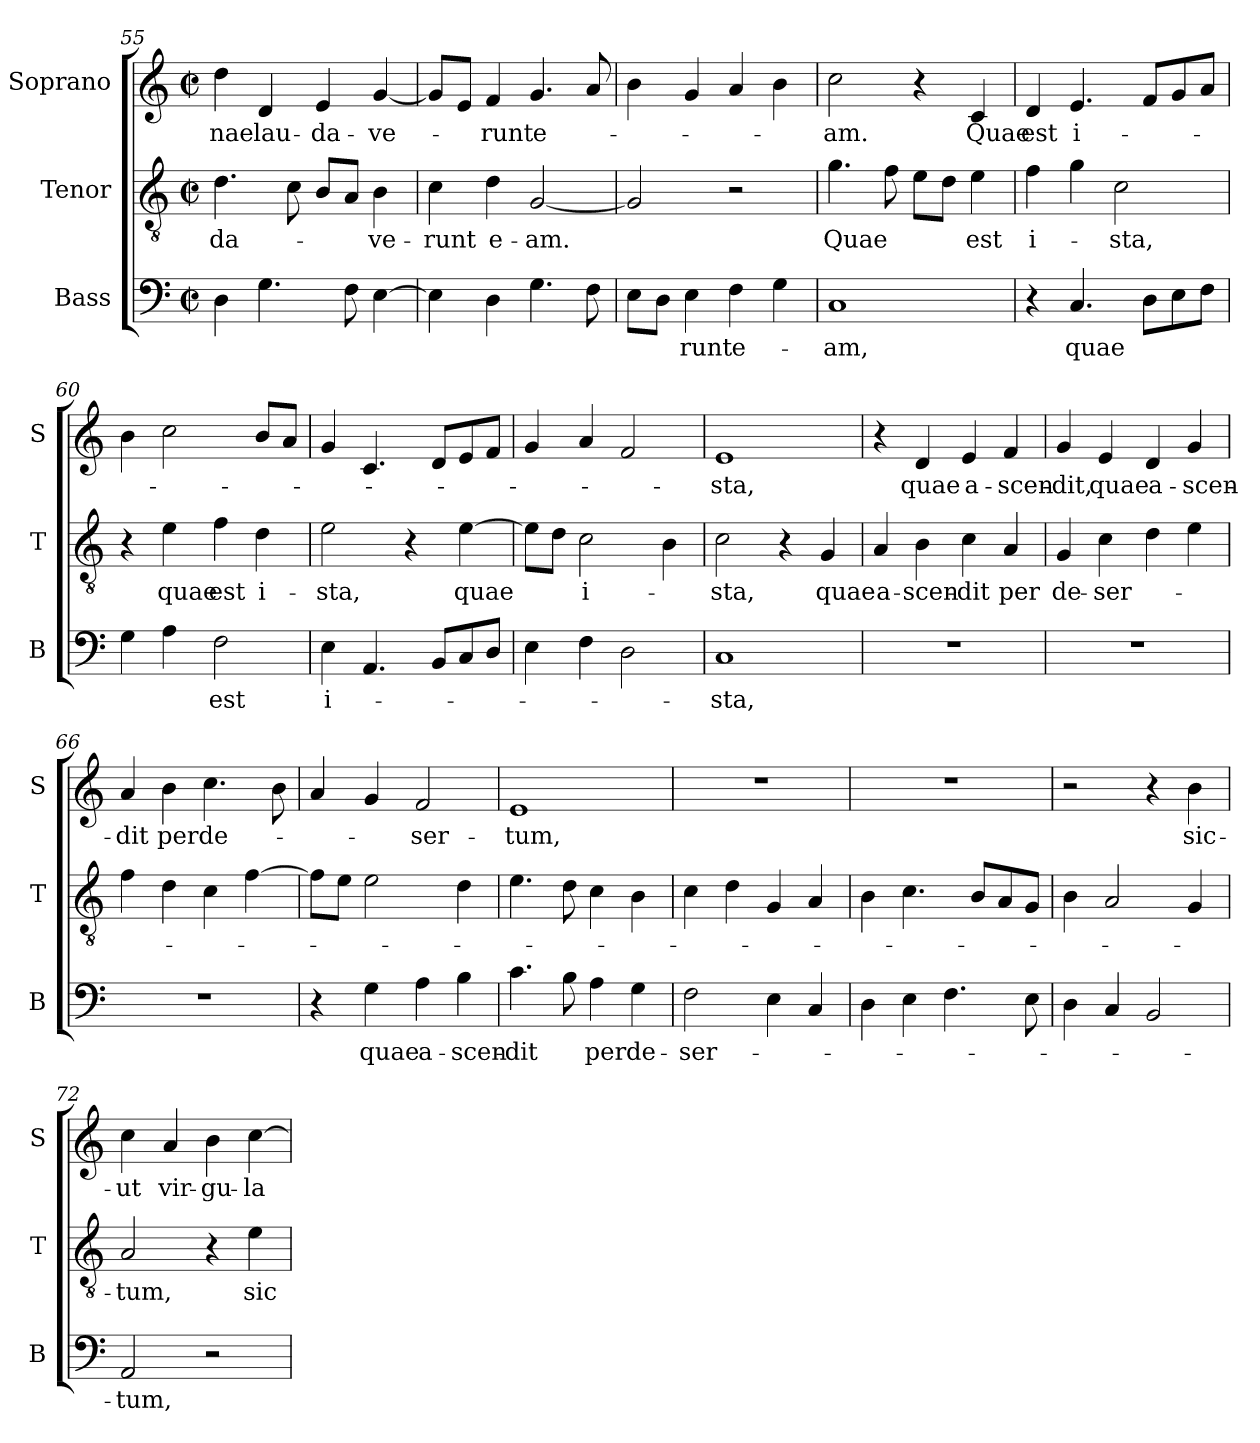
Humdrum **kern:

**kern	**text	**kern	**text	**kern	**text
*part3	*part3	*part2	*part2	*part1	*part1
*staff3	*staff3	*staff2	*staff2	*staff1	*staff1
*I"Bass	*	*I"Tenor	*	*I"Soprano	*
*I'B	*	*I'T	*	*I'S	*
*clefF4	*	*clefGv2	*	*clefG2	*
*k[]	*	*k[]	*	*k[]	*
*C:	*	*C:	*	*C:	*
*M2/2	*	*M2/2	*	*M2/2	*
*met(c|)	*	*met(c|)	*	*met(c|)	*
=55	=55	=55	=55	=55	=55
!	!	!	!LO:LY:b	!	!LO:LY:b
4D\	.	4.d\	-da-	4dd\	-nae
!	!	!	!	!	!LO:LY:b
4.G\	.	.	.	4d/	lau-
.	.	8c\	.	.	.
!	!	!	!	!	!LO:LY:b
.	.	8B/L	.	4e/	-da-
8F\	.	8A/J	.	.	.
!	!	!	!LO:LY:b	!	!LO:LY:b
[4E\	.	4B\	-ve-	[4g/	-ve-
!!LO:PB:g=z
=56	=56	=56	=56	=56	=56
!	!	!	!LO:LY:b	!	!
4E\]	.	4c\	-runt	8g/L]	.
.	.	.	.	8e/J	.
!	!	!	!LO:LY:b	!	!LO:LY:b
4D\	.	4d\	e-	4f/	-runt
!	!	!	!LO:LY:b	!	!LO:LY:b
4.G\	.	[2G/	-am.	4.g/	e-
8F\	.	.	.	8a/	.
=57	=57	=57	=57	=57	=57
8E\L	.	2G/]	.	4b\	.
8D\J	.	.	.	.	.
!	!LO:LY:b	!	!	!	!
4E\	-runt	.	.	4g/	.
!	!LO:LY:b	!	!	!	!
4F\	e-	2r	.	4a/	.
4G\	.	.	.	4b\	.
=58	=58	=58	=58	=58	=58
!	!LO:LY:b	!	!LO:LY:b	!	!LO:LY:b
1C	-am,	4.g\	Quae	2cc\	-am.
.	.	8f\	.	.	.
.	.	8e\L	.	4r	.
.	.	8d\J	.	.	.
!	!	!	!LO:LY:b	!	!LO:LY:b
.	.	4e\	est	4c/	Quae
=59	=59	=59	=59	=59	=59
!	!	!	!LO:LY:b	!	!LO:LY:b
4r	.	4f\	i-	4d/	est
!	!LO:LY:b	!	!	!	!LO:LY:b
4.C/	quae	4g\	.	4.e/	i-
!	!	!	!LO:LY:b	!	!
.	.	2c\	-sta,	.	.
8D\L	.	.	.	8f/L	.
8E\	.	.	.	8g/	.
8F\J	.	.	.	8a/J	.
=60	=60	=60	=60	=60	=60
4G\	.	4r	.	4b\	.
!	!	!	!LO:LY:b	!	!
4A\	.	4e\	quae	2cc\	.
!	!LO:LY:b	!	!LO:LY:b	!	!
2F\	est	4f\	est	.	.
!	!	!	!LO:LY:b	!	!
.	.	4d\	i-	8b/L	.
.	.	.	.	8a/J	.
!!LO:LB:g=z
=61	=61	=61	=61	=61	=61
!	!LO:LY:b	!	!LO:LY:b	!	!
4E\	i-	2e\	-sta,	4g/	.
4.AA/	.	.	.	4.c/	.
.	.	4r	.	.	.
8BB/L	.	.	.	8d/L	.
!	!	!	!LO:LY:b	!	!
8C/	.	[4e\	quae	8e/	.
8D/J	.	.	.	8f/J	.
=62	=62	=62	=62	=62	=62
4E\	.	8e\L]	.	4g/	.
.	.	8d\J	.	.	.
!	!	!	!LO:LY:b	!	!
4F\	.	2c\	i-	4a/	.
2D\	.	.	.	2f/	.
.	.	4B\	.	.	.
=63	=63	=63	=63	=63	=63
!	!LO:LY:b	!	!LO:LY:b	!	!LO:LY:b
1C	-sta,	2c\	-sta,	1e	-sta,
.	.	4r	.	.	.
!	!	!	!LO:LY:b	!	!
.	.	4G/	quae	.	.
=64	=64	=64	=64	=64	=64
!	!	!	!LO:LY:b	!	!
1r	.	4A/	a-	4r	.
!	!	!	!LO:LY:b	!	!LO:LY:b
.	.	4B\	-scen-	4d/	quae
!	!	!	!LO:LY:b	!	!LO:LY:b
.	.	4c\	-dit	4e/	a-
!	!	!	!LO:LY:b	!	!LO:LY:b
.	.	4A/	per	4f/	-scen-
=65	=65	=65	=65	=65	=65
!	!	!	!LO:LY:b	!	!LO:LY:b
1r	.	4G/	de-	4g/	-dit,
!	!	!	!LO:LY:b	!	!LO:LY:b
.	.	4c\	-ser-	4e/	quae
!	!	!	!	!	!LO:LY:b
.	.	4d\	.	4d/	a-
!	!	!	!	!	!LO:LY:b
.	.	4e\	.	4g/	-scen-
!!LO:LB:g=z
=66	=66	=66	=66	=66	=66
!	!	!	!	!	!LO:LY:b
1r	.	4f\	.	4a/	-dit
!	!	!	!	!	!LO:LY:b
.	.	4d\	.	4b\	per
!	!	!	!	!	!LO:LY:b
.	.	4c\	.	4.cc\	de-
.	.	[4f\	.	.	.
.	.	.	.	8b\	.
=67	=67	=67	=67	=67	=67
4r	.	8f\L]	.	4a/	.
.	.	8e\J	.	.	.
!	!LO:LY:b	!	!	!	!
4G\	quae	2e\	.	4g/	.
!	!LO:LY:b	!	!	!	!LO:LY:b
4A\	a-	.	.	2f/	-ser-
!	!LO:LY:b	!	!	!	!
4B\	-scen-	4d\	.	.	.
=68	=68	=68	=68	=68	=68
!	!LO:LY:b	!	!	!	!LO:LY:b
4.c\	-dit	4.e\	.	1e	-tum,
8B\	.	8d\	.	.	.
!	!LO:LY:b	!	!	!	!
4A\	per	4c\	.	.	.
!	!LO:LY:b	!	!	!	!
4G\	de-	4B\	.	.	.
=69	=69	=69	=69	=69	=69
!	!LO:LY:b	!	!	!	!
2F\	-ser-	4c\	.	1r	.
.	.	4d\	.	.	.
4E\	.	4G/	.	.	.
4C/	.	4A/	.	.	.
=70	=70	=70	=70	=70	=70
4D\	.	4B\	.	1r	.
4E\	.	4.c\	.	.	.
4.F\	.	.	.	.	.
.	.	8B/L	.	.	.
.	.	8A/	.	.	.
8E\	.	8G/J	.	.	.
!!LO:LB:g=z
=71	=71	=71	=71	=71	=71
4D\	.	4B\	.	2r	.
4C/	.	2A/	.	.	.
2BB/	.	.	.	4r	.
!	!	!	!	!	!LO:LY:b
.	.	4G/	.	4b\	sic-
=72	=72	=72	=72	=72	=72
!	!LO:LY:b	!	!LO:LY:b	!	!LO:LY:b
2AA/	-tum,	2A/	-tum,	4cc\	-ut
!	!	!	!	!	!LO:LY:b
.	.	.	.	4a/	vir-
!	!	!	!	!	!LO:LY:b
2r	.	4r	.	4b\	-gu-
!	!	!	!LO:LY:b	!	!LO:LY:b
.	.	4e\	sic-	[4cc\	-la
=	=	=	=	=	=
*-	*-	*-	*-	*-	*-
